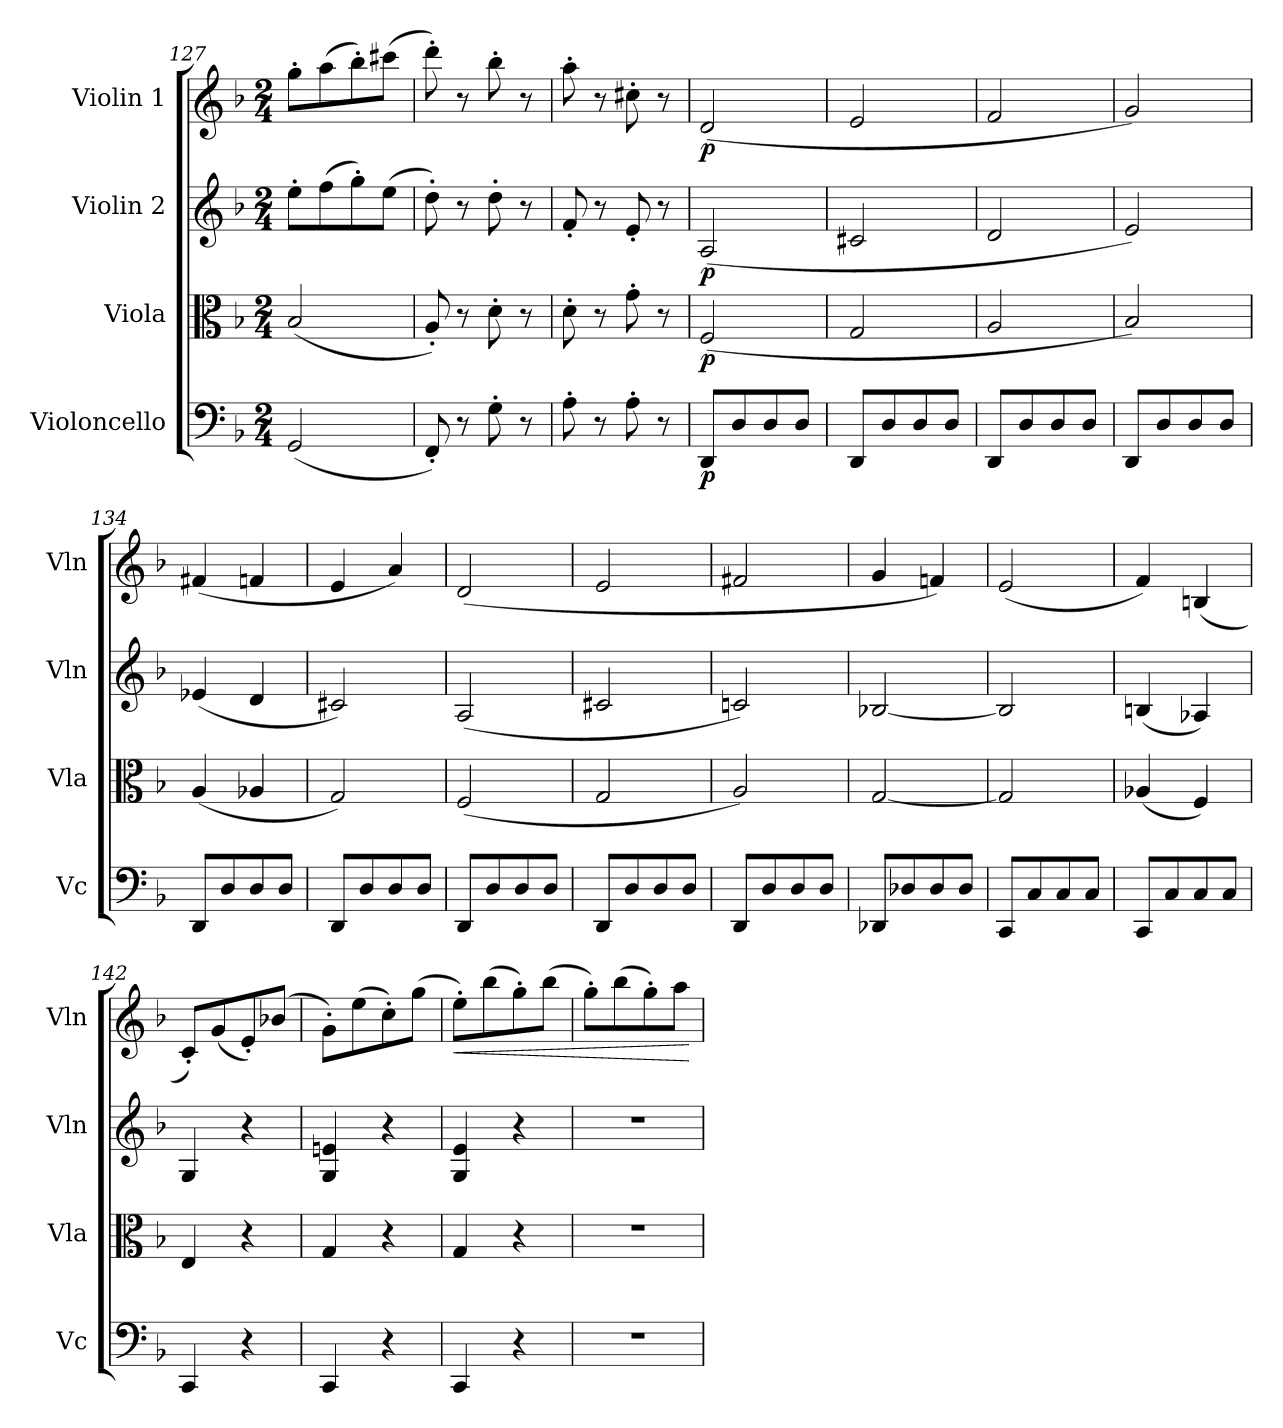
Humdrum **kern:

**kern	**dynam	**kern	**dynam	**kern	**dynam	**kern	**dynam
*part4	*part4	*part3	*part3	*part2	*part2	*part1	*part1
*staff4	*staff4	*staff3	*staff3	*staff2	*staff2	*staff1	*staff1
*I"Violoncello	*	*I"Viola	*	*I"Violin 2	*	*I"Violin 1	*
*I'Vc	*	*I'Vla	*	*I'Vln	*	*I'Vln	*
*clefF4	*	*clefC3	*	*clefG2	*	*clefG2	*
*k[b-]	*	*k[b-]	*	*k[b-]	*	*k[b-]	*
*M2/4	*	*M2/4	*	*M2/4	*	*M2/4	*
=127	=127	=127	=127	=127	=127	=127	=127
(2GG/	.	(2B-/	.	8ee'\L	.	8gg'\L	.
.	.	.	.	(8ff\	.	(8aa\	.
.	.	.	.	8gg'\)	.	8bb-'\)	.
.	.	.	.	(8ee\J	.	(8ccc#X\J	.
!!LO:LB:g=z
=128	=128	=128	=128	=128	=128	=128	=128
8FF'/)	.	8A'/)	.	8dd'\)	.	8ddd'\)	.
8r	.	8r	.	8r	.	8r	.
8G'\	.	8d'\	.	8dd'\	.	8bb-'\	.
8r	.	8r	.	8r	.	8r	.
=129	=129	=129	=129	=129	=129	=129	=129
8A'\	.	8d'\	.	8f'/	.	8aa'\	.
8r	.	8r	.	8r	.	8r	.
8A'\	.	8g'\	.	8e'/	.	8cc#X'\	.
8r	.	8r	.	8r	.	8r	.
=130	=130	=130	=130	=130	=130	=130	=130
!	!LO:DY:b	!	!LO:DY:b	!	!LO:DY:b	!	!LO:DY:b
8DD/L	p	(2F/	p	(2A/	p	(2d/	p
8D/	.	.	.	.	.	.	.
8D/	.	.	.	.	.	.	.
8D/J	.	.	.	.	.	.	.
=131	=131	=131	=131	=131	=131	=131	=131
8DD/L	.	2G/	.	2c#X/	.	2e/	.
8D/	.	.	.	.	.	.	.
8D/	.	.	.	.	.	.	.
8D/J	.	.	.	.	.	.	.
=132	=132	=132	=132	=132	=132	=132	=132
8DD/L	.	2A/	.	2d/	.	2f/	.
8D/	.	.	.	.	.	.	.
8D/	.	.	.	.	.	.	.
8D/J	.	.	.	.	.	.	.
=133	=133	=133	=133	=133	=133	=133	=133
8DD/L	.	2B-/)	.	2e/)	.	2g/)	.
8D/	.	.	.	.	.	.	.
8D/	.	.	.	.	.	.	.
8D/J	.	.	.	.	.	.	.
=134	=134	=134	=134	=134	=134	=134	=134
8DD/L	.	(4A/	.	(4e-X/	.	(4f#X/	.
8D/	.	.	.	.	.	.	.
8D/	.	4A-X/	.	4d/	.	4fn/	.
8D/J	.	.	.	.	.	.	.
=135	=135	=135	=135	=135	=135	=135	=135
8DD/L	.	2G/)	.	2c#X/)	.	4e/	.
8D/	.	.	.	.	.	.	.
8D/	.	.	.	.	.	4a/)	.
8D/J	.	.	.	.	.	.	.
!!LO:LB:g=z
=136	=136	=136	=136	=136	=136	=136	=136
8DD/L	.	(2F/	.	(2A/	.	(2d/	.
8D/	.	.	.	.	.	.	.
8D/	.	.	.	.	.	.	.
8D/J	.	.	.	.	.	.	.
=137	=137	=137	=137	=137	=137	=137	=137
8DD/L	.	2G/	.	2c#X/	.	2e/	.
8D/	.	.	.	.	.	.	.
8D/	.	.	.	.	.	.	.
8D/J	.	.	.	.	.	.	.
=138	=138	=138	=138	=138	=138	=138	=138
8DD/L	.	2A/)	.	2cn/)	.	2f#X/	.
8D/	.	.	.	.	.	.	.
8D/	.	.	.	.	.	.	.
8D/J	.	.	.	.	.	.	.
=139	=139	=139	=139	=139	=139	=139	=139
8DD-X/L	.	[2G/	.	[2B-X/	.	4g/	.
8D-X/	.	.	.	.	.	.	.
8D-/	.	.	.	.	.	4fn/)	.
8D-/J	.	.	.	.	.	.	.
=140	=140	=140	=140	=140	=140	=140	=140
8CC/L	.	2G/]	.	2B-/]	.	(2e/	.
8C/	.	.	.	.	.	.	.
8C/	.	.	.	.	.	.	.
8C/J	.	.	.	.	.	.	.
=141	=141	=141	=141	=141	=141	=141	=141
8CC/L	.	(4A-X/	.	(4Bn/	.	4f/)	.
8C/	.	.	.	.	.	.	.
8C/	.	4F/)	.	4A-X/)	.	(4Bn/	.
8C/J	.	.	.	.	.	.	.
=142	=142	=142	=142	=142	=142	=142	=142
4CC/	.	4E/	.	4G/	.	8c'/L)	.
.	.	.	.	.	.	(8g/	.
4r	.	4r	.	4r	.	8e'/)	.
.	.	.	.	.	.	(8b-X/J	.
=143	=143	=143	=143	=143	=143	=143	=143
4CC/	.	4G/	.	4G/ 4en/	.	8g'\L)	.
.	.	.	.	.	.	(8ee\	.
4r	.	4r	.	4r	.	8cc'\)	.
.	.	.	.	.	.	(8gg\J	.
!!LO:LB:g=z
=144	=144	=144	=144	=144	=144	=144	=144
!	!	!	!	!	!	!	!LO:HP:b
4CC/	.	4G/	.	4G/ 4e/	.	8ee'\L)	<
.	.	.	.	.	.	(8bb-\	.
4r	.	4r	.	4r	.	8gg'\)	.
.	.	.	.	.	.	(8bb-\J	.
=145	=145	=145	=145	=145	=145	=145	=145
2r	.	2r	.	2r	.	8gg'\L)	.
.	.	.	.	.	.	(8bb-\	.
.	.	.	.	.	.	8gg'\)	.
.	.	.	.	.	.	8aa\J	.
.	.	.	.	.	.	.	[
=	=	=	=	=	=	=	=
*-	*-	*-	*-	*-	*-	*-	*-
